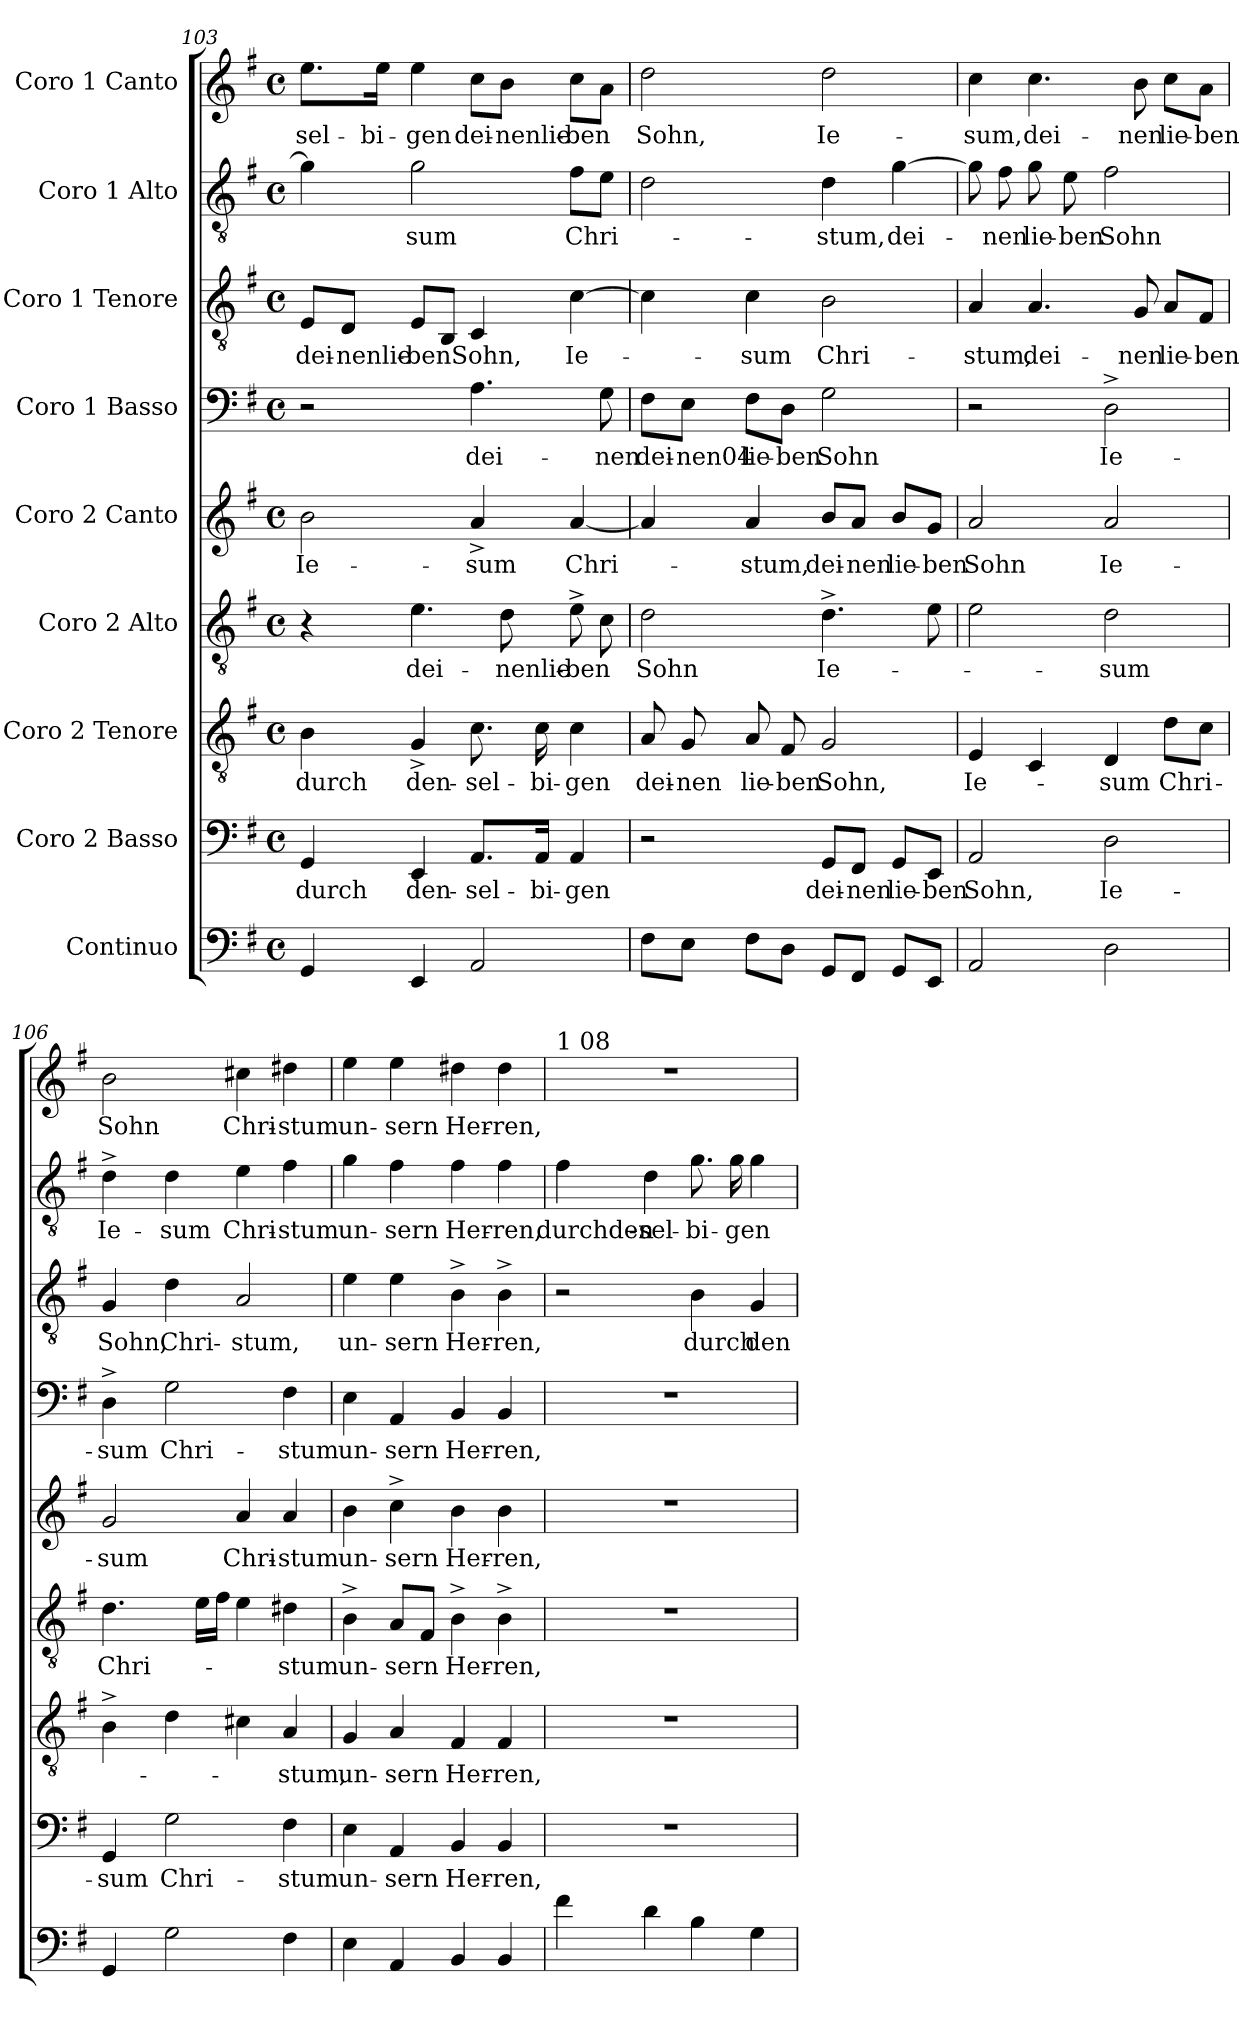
**kern	**kern	**text	**kern	**text	**kern	**text	**kern	**text	**kern	**text	**kern	**text	**kern	**text	**kern	**text
*part9	*part8	*part8	*part7	*part7	*part6	*part6	*part5	*part5	*part4	*part4	*part3	*part3	*part2	*part2	*part1	*part1
*staff9	*staff8	*staff8	*staff7	*staff7	*staff6	*staff6	*staff5	*staff5	*staff4	*staff4	*staff3	*staff3	*staff2	*staff2	*staff1	*staff1
*I"Continuo	*I"Coro 2  Basso	*	*I"Coro 2  Tenore	*	*I"Coro 2  Alto	*	*I"Coro 2  Canto	*	*I"Coro 1  Basso	*	*I"Coro 1  Tenore	*	*I"Coro 1  Alto	*	*I"Coro 1  Canto	*
*clefF4	*clefF4	*	*clefGv2	*	*clefGv2	*	*clefG2	*	*clefF4	*	*clefGv2	*	*clefGv2	*	*clefG2	*
*k[f#]	*k[f#]	*	*k[f#]	*	*k[f#]	*	*k[f#]	*	*k[f#]	*	*k[f#]	*	*k[f#]	*	*k[f#]	*
*G:	*G:	*	*G:	*	*G:	*	*G:	*	*G:	*	*G:	*	*G:	*	*G:	*
*M4/4	*M4/4	*	*M4/4	*	*M4/4	*	*M4/4	*	*M4/4	*	*M4/4	*	*M4/4	*	*M4/4	*
*met(c)	*met(c)	*	*met(c)	*	*met(c)	*	*met(c)	*	*met(c)	*	*met(c)	*	*met(c)	*	*met(c)	*
=103	=103	=103	=103	=103	=103	=103	=103	=103	=103	=103	=103	=103	=103	=103	=103	=103
!	!	!LO:LY:b:cj	!	!LO:LY:b:cj	!	!	!	!LO:LY:b:cj	!	!	!	!LO:LY:b	!	!	!	!LO:LY:b:cj
4GG/	4GG/	durch	4B\	durch	4r	.	2b\	Ie-	2r	.	8E/L	dei-	4g\]	.	8.ee\L	-sel-
!	!	!	!	!	!	!	!	!	!	!	!	!LO:LY:b:cj	!	!	!	!
.	.	.	.	.	.	.	.	.	.	.	8D/J	-nenlie-	.	.	.	.
!	!	!	!	!	!	!	!	!	!	!	!	!	!	!	!	!LO:LY:b
.	.	.	.	.	.	.	.	.	.	.	.	.	.	.	16ee\Jk	-bi-
!	!	!LO:LY:b:cj	!	!LO:LY:b:cj	!	!LO:LY:b:cj	!	!	!	!	!	!LO:LY:b:cj	!	!LO:LY:b:cj	!	!LO:LY:b:cj
4EE/	4EE/	den-	4G^>/	den-	4.e\	dei-	.	.	.	.	8E/L	-benSohn,	2g\	-sum	4ee\	-gen
.	.	.	.	.	.	.	.	.	.	.	8BB/J	.	.	.	.	.
!	!	!LO:LY:b:cj	!	!LO:LY:b:cj	!	!	!	!LO:LY:b:cj	!	!LO:LY:b:cj	!	!	!	!	!	!LO:LY:b
2AA/	8.AA/L	-sel-	8.c\	-sel-	.	.	4a^>/	-sum	4.A\	dei-	4C/	.	.	.	8cc\L	dei-
!	!	!	!	!	!	!LO:LY:b	!	!	!	!	!	!	!	!	!	!LO:LY:b:cj
.	.	.	.	.	8d\	-nenlie-	.	.	.	.	.	.	.	.	8b\J	-nenlie-
!	!	!LO:LY:b	!	!LO:LY:b	!	!	!	!	!	!	!	!	!	!	!	!
.	16AA/Jk	-bi-	16c\	-bi-	.	.	.	.	.	.	.	.	.	.	.	.
!	!	!LO:LY:b:cj	!	!LO:LY:b:cj	!	!LO:LY:b:cj	!	!LO:LY:b:cj	!	!	!	!LO:LY:b:cj	!	!LO:LY:b:cj	!	!LO:LY:b:cj
.	4AA/	-gen	4c\	-gen	8e^>\	-ben	[>4a/	Chri-	.	.	[>4c\	Ie-	8f#\L	Chri-	8cc\L	-ben
!	!	!	!	!	!	!	!	!	!	!LO:LY:b:cj	!	!	!	!	!	!
.	.	.	.	.	8c\	.	.	.	8G\	-nen	.	.	8e\J	.	8a\J	.
!!LO:PB:g=z
=104	=104	=104	=104	=104	=104	=104	=104	=104	=104	=104	=104	=104	=104	=104	=104	=104
!	!	!	!	!LO:LY:b	!	!LO:LY:b:cj	!	!	!	!LO:LY:b	!	!	!	!	!	!LO:LY:b:cj
8F#\L	2r	.	8A/	dei-	2d\	Sohn	4a/]	.	8F#\L	dei-	4c\]	.	2d\	.	2dd\	Sohn,
!	!	!	!	!LO:LY:b:rj	!	!	!	!	!	!LO:LY:b:rj	!	!	!	!	!	!
8E\J	.	.	8G/	-nen	.	.	.	.	8E\J	-nen04	.	.	.	.	.	.
!	!	!	!	!LO:LY:b	!	!	!	!LO:LY:b:cj	!	!LO:LY:b	!	!LO:LY:b:cj	!	!	!	!
8F#\L	.	.	8A/	lie-	.	.	4a/	-stum,	8F#\L	lie-	4c\	-sum	.	.	.	.
!	!	!	!	!LO:LY:b:rj	!	!	!	!	!	!LO:LY:b:rj	!	!	!	!	!	!
8D\J	.	.	8F#/	-ben	.	.	.	.	8D\J	-ben	.	.	.	.	.	.
!	!	!LO:LY:b	!	!LO:LY:b:cj	!	!LO:LY:b:cj	!	!LO:LY:b	!	!LO:LY:b:cj	!	!LO:LY:b:cj	!	!LO:LY:b:cj	!	!LO:LY:b:cj
8GG/L	8GG/L	dei-	2G/	Sohn,	4.d^<\	Ie-	8b/L	dei-	2G\	Sohn	2B\	Chri-	4d\	-stum,	2dd\	Ie-
!	!	!LO:LY:b:rj	!	!	!	!	!	!LO:LY:b:rj	!	!	!	!	!	!	!	!
8FF#/J	8FF#/J	-nen	.	.	.	.	8a/J	-nen	.	.	.	.	.	.	.	.
!	!	!LO:LY:b	!	!	!	!	!	!LO:LY:b	!	!	!	!	!	!LO:LY:b:cj	!	!
8GG/L	8GG/L	lie-	.	.	.	.	8b/L	lie-	.	.	.	.	[>4g\	dei-	.	.
!	!	!LO:LY:b:rj	!	!	!	!	!	!LO:LY:b:rj	!	!	!	!	!	!	!	!
8EE/J	8EE/J	-ben	.	.	8e\	.	8g/J	-ben	.	.	.	.	.	.	.	.
=105	=105	=105	=105	=105	=105	=105	=105	=105	=105	=105	=105	=105	=105	=105	=105	=105
!	!	!LO:LY:b:cj	!	!LO:LY:b:cj	!	!	!	!LO:LY:b:cj	!	!	!	!LO:LY:b:cj	!	!	!	!LO:LY:b:cj
2AA/	2AA/	Sohn,	4E/	Ie-	2e\	.	2a/	Sohn	2r	.	4A/	-stum,	8g\]	.	4cc\	-sum,
!	!	!	!	!	!	!	!	!	!	!	!	!	!	!LO:LY:b:cj	!	!
.	.	.	.	.	.	.	.	.	.	.	.	.	8f#\	-nen	.	.
!	!	!	!	!	!	!	!	!	!	!	!	!LO:LY:b:cj	!	!LO:LY:b	!	!LO:LY:b:cj
.	.	.	4C/	.	.	.	.	.	.	.	4.A/	dei-	8g\	lie-	4.cc\	dei-
!	!	!	!	!	!	!	!	!	!	!	!	!	!	!LO:LY:b:rj	!	!
.	.	.	.	.	.	.	.	.	.	.	.	.	8e\	-ben	.	.
!	!	!LO:LY:b:cj	!	!LO:LY:b:cj	!	!LO:LY:b:cj	!	!LO:LY:b:cj	!	!LO:LY:b:cj	!	!	!	!LO:LY:b:cj	!	!
2D\	2D\	Ie-	4D/	-sum	2d\	-sum	2a/	Ie-	2D^<\	Ie-	.	.	2f#\	Sohn	.	.
!	!	!	!	!	!	!	!	!	!	!	!	!LO:LY:b:cj	!	!	!	!LO:LY:b:cj
.	.	.	.	.	.	.	.	.	.	.	8G/	-nen	.	.	8b\	-nen
!	!	!	!	!LO:LY:b:cj	!	!	!	!	!	!	!	!LO:LY:b	!	!	!	!LO:LY:b
.	.	.	8d\L	Chri-	.	.	.	.	.	.	8A/L	lie-	.	.	8cc\L	lie-
!	!	!	!	!	!	!	!	!	!	!	!	!LO:LY:b:rj	!	!	!	!LO:LY:b:rj
.	.	.	8c\J	.	.	.	.	.	.	.	8F#/J	-ben	.	.	8a\J	-ben
=106	=106	=106	=106	=106	=106	=106	=106	=106	=106	=106	=106	=106	=106	=106	=106	=106
!	!	!LO:LY:b:cj	!	!	!	!LO:LY:b:cj	!	!LO:LY:b:cj	!	!LO:LY:b:cj	!	!LO:LY:b:cj	!	!LO:LY:b:cj	!	!LO:LY:b:cj
4GG/	4GG/	-sum	4B^<\	.	4.d\	Chri-	2g/	-sum	4D^<\	-sum	4G/	Sohn,	4d^<\	Ie-	2b\	Sohn
!	!	!LO:LY:b:cj	!	!	!	!	!	!	!	!LO:LY:b:cj	!	!LO:LY:b	!	!LO:LY:b:cj	!	!
2G\	2G\	Chri-	4d\	.	.	.	.	.	2G\	Chri-	4d\	Chri-	4d\	-sum	.	.
.	.	.	.	.	16e\L	.	.	.	.	.	.	.	.	.	.	.
.	.	.	.	.	16f#\J	.	.	.	.	.	.	.	.	.	.	.
!	!	!	!	!	!	!	!	!LO:LY:b	!	!	!	!LO:LY:b:rj	!	!LO:LY:b	!	!LO:LY:b
.	.	.	4c#X\	.	4e\	.	4a/	Chri-	.	.	2A/	-stum,	4e\	Chri-	4cc#X\	Chri-
!	!	!LO:LY:b:cj	!	!LO:LY:b:cj	!	!LO:LY:b:cj	!	!LO:LY:b:rj	!	!LO:LY:b:cj	!	!	!	!LO:LY:b:rj	!	!LO:LY:b:rj
4F#\	4F#\	-stum	4A/	-stum,	4d#X\	-stum	4a/	-stum	4F#\	-stum	.	.	4f#\	-stum	4dd#X\	-stum
=107	=107	=107	=107	=107	=107	=107	=107	=107	=107	=107	=107	=107	=107	=107	=107	=107
!	!	!LO:LY:b	!	!LO:LY:b	!	!LO:LY:b	!	!LO:LY:b	!	!LO:LY:b	!	!LO:LY:b	!	!LO:LY:b	!	!LO:LY:b
4E\	4E\	un-	4G/	un-	4B^<\	un-	4b\	un-	4E\	un-	4e\	un-	4g\	un-	4ee\	un-
!	!	!LO:LY:b:cj	!	!LO:LY:b:cj	!	!LO:LY:b:cj	!	!LO:LY:b:cj	!	!LO:LY:b:cj	!	!LO:LY:b:cj	!	!LO:LY:b:cj	!	!LO:LY:b:cj
4AA/	4AA/	-sern	4A/	-sern	8A/L	-sern	4cc^<\	-sern	4AA/	-sern	4e\	-sern	4f#\	-sern	4ee\	-sern
.	.	.	.	.	8F#/J	.	.	.	.	.	.	.	.	.	.	.
!	!	!LO:LY:b	!	!LO:LY:b	!	!LO:LY:b	!	!LO:LY:b	!	!LO:LY:b	!	!LO:LY:b	!	!LO:LY:b	!	!LO:LY:b
4BB/	4BB/	Her-	4F#/	Her-	4B^>\	Her-	4b\	Her-	4BB/	Her-	4B^<\	Her-	4f#\	Her-	4dd#X\	Her-
!	!	!LO:LY:b:rj	!	!LO:LY:b:rj	!	!LO:LY:b:rj	!	!LO:LY:b:rj	!	!LO:LY:b:rj	!	!LO:LY:b:rj	!	!LO:LY:b:rj	!	!LO:LY:b:rj
4BB/	4BB/	-ren,	4F#/	-ren,	4B^<\	-ren,	4b\	-ren,	4BB/	-ren,	4B^<\	-ren,	4f#\	-ren,	4dd#\	-ren,
!!LO:LB:g=z
=108	=108	=108	=108	=108	=108	=108	=108	=108	=108	=108	=108	=108	=108	=108	=108	=108
!	!	!	!	!	!	!	!	!	!	!	!	!	!	!	!LO:TX:a:t=1 08	!
!	!	!	!	!	!	!	!	!	!	!	!	!	!	!LO:LY:b	!	!
4f#\	1r	.	1r	.	1r	.	1r	.	1r	.	2r	.	4f#\	durchden-	1r	.
!	!	!	!	!	!	!	!	!	!	!	!	!	!	!LO:LY:b:cj	!	!
4d\	.	.	.	.	.	.	.	.	.	.	.	.	4d\	-sel-	.	.
!	!	!	!	!	!	!	!	!	!	!	!	!LO:LY:b:cj	!	!LO:LY:b:cj	!	!
4B\	.	.	.	.	.	.	.	.	.	.	4B\	durch	8.g\	-bi-	.	.
!	!	!	!	!	!	!	!	!	!	!	!	!	!	!LO:LY:b:cj	!	!
.	.	.	.	.	.	.	.	.	.	.	.	.	16g\	-gen	.	.
!	!	!	!	!	!	!	!	!	!	!	!	!LO:LY:b:cj	!	!	!	!
4G\	.	.	.	.	.	.	.	.	.	.	4G/	den-	4g\	.	.	.
=	=	=	=	=	=	=	=	=	=	=	=	=	=	=	=	=
*-	*-	*-	*-	*-	*-	*-	*-	*-	*-	*-	*-	*-	*-	*-	*-	*-
